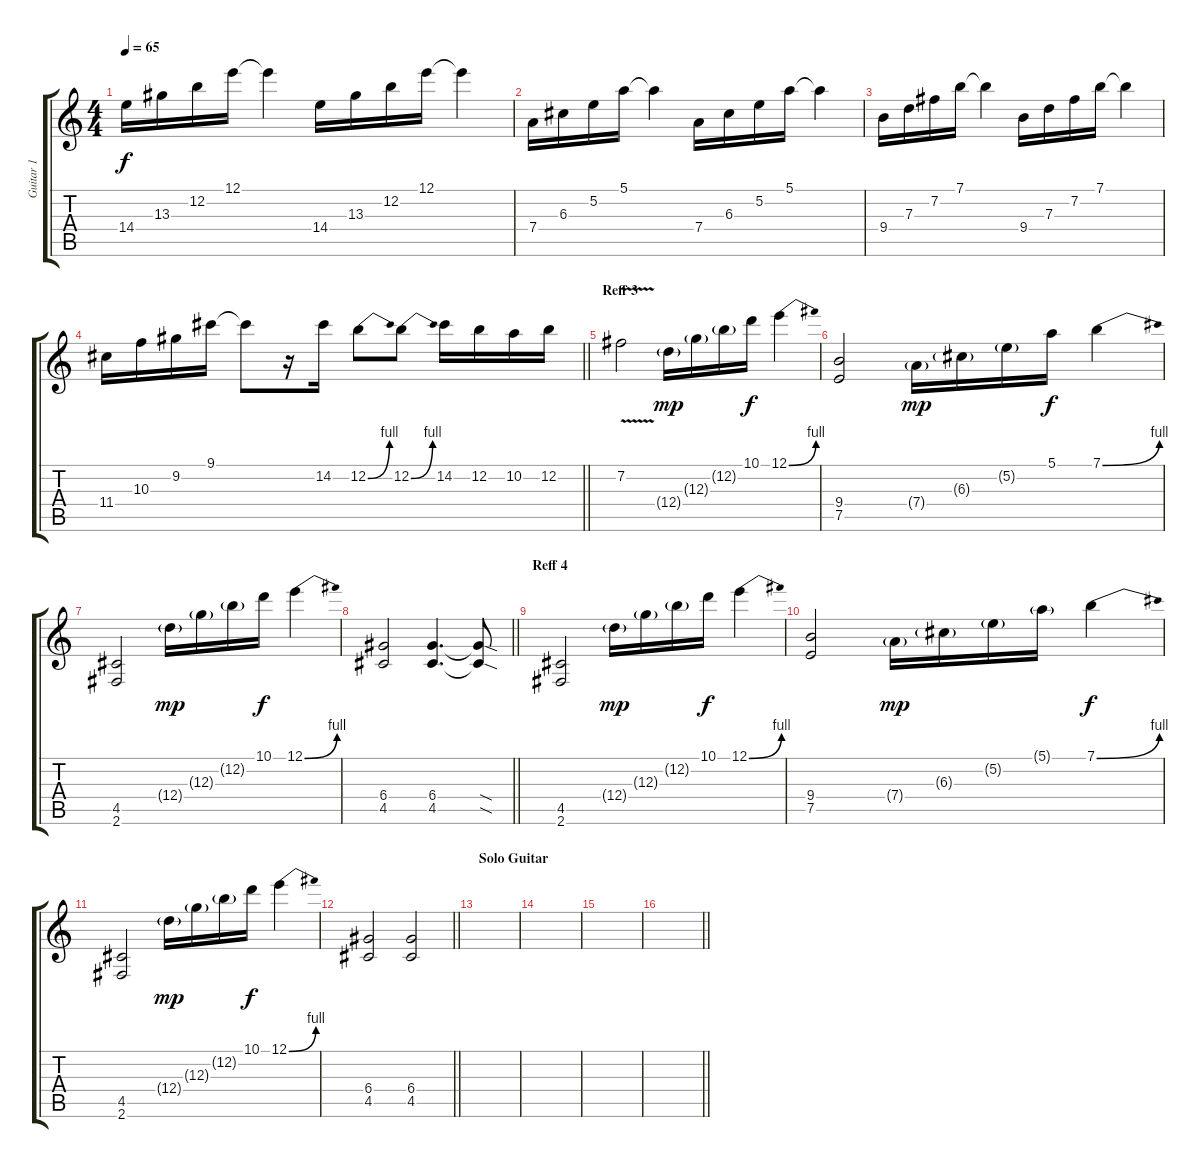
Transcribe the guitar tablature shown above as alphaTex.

\track ("Guitar 1" "Guitar 1") {instrument overdrivenguitar}
\staff {score tabs}
\tuning (E4 B3 G3 D3 A2 E2) {hide}
\ts (4 4)
\tempo 65
\clef g2
\ks c
14.4.16{dy f volume 9 balance 14} 13.3.16 12.2.16 12.1.16 12.1{t}.4 14.4.16 13.3.16 12.2.16 12.1.16 12.1{t}.4 |
7.4.16 6.3.16 5.2.16 5.1.16 5.1{t}.4 7.4.16 6.3.16 5.2.16 5.1.16 5.1{t}.4 |
9.4.16 7.3.16 7.2.16 7.1.16 7.1{t}.4 9.4.16 7.3.16 7.2.16 7.1.16 7.1{t}.4 |
\barLineRight lightlight
11.4.16 10.3.16 9.2.16 9.1.16 9.1{t}.8 r.16{volume 14 balance 13 instrument overdrivenguitar} 14.2.16 12.2{be (bend 0 0 60 4)}.8 12.2{be (bend 0 0 60 4)}.8 14.2.16 12.2.16 10.2.16 12.2.16 |
\section ("" "Reff 3")
7.2{v}.2 12.4{g}.16{dy mp} 12.3{g}.16 12.2{g}.16 10.1.16{dy f} 12.1{be (bend 0 0 60 4)}.4 |
(9.4 7.5).2 7.4{g}.16{dy mp} 6.3{g}.16 5.2{g}.16 5.1.16{dy f} 7.1{be (bend 0 0 60 4)}.4 |
(4.5 2.6).2 12.4{g}.16{dy mp} 12.3{g}.16 12.2{g}.16 10.1.16{dy f} 12.1{be (bend 0 0 60 4)}.4 |
\barLineRight lightlight
(6.4 4.5).2 (6.4 4.5).4{d} (6.4{sod t} 4.5{sod t}).8 |
\section ("" "Reff 4")
(4.5 2.6).2 12.4{g}.16{dy mp} 12.3{g}.16 12.2{g}.16 10.1.16{dy f} 12.1{be (bend 0 0 60 4)}.4 |
(9.4 7.5).2 7.4{g}.16{dy mp} 6.3{g}.16 5.2{g}.16 5.1{g}.16 7.1{be (bend 0 0 60 4)}.4{dy f} |
(4.5 2.6).2 12.4{g}.16{dy mp} 12.3{g}.16 12.2{g}.16 10.1.16{dy f} 12.1{be (bend 0 0 60 4)}.4 |
\barLineRight lightlight
(6.4 4.5).2 (6.4 4.5).2 |
\section ("" "Solo Guitar")
|
|
|
\barLineRight lightlight
